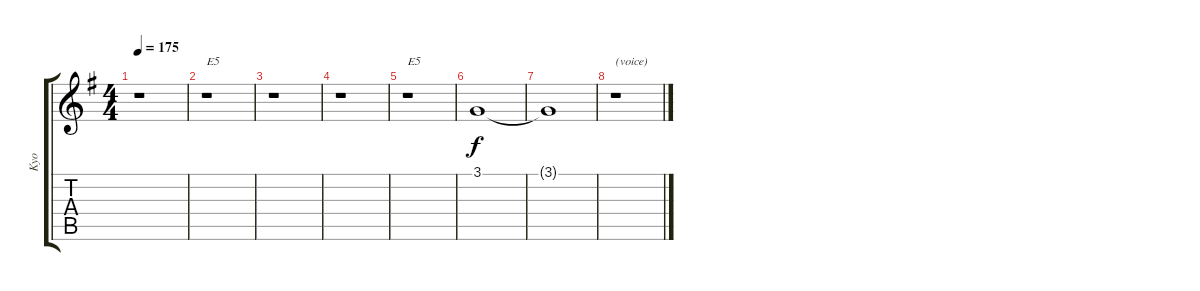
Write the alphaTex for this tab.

\track ("Kyo" "Kyo") {instrument lead2sawtooth}
\staff {score tabs}
\tuning (E4 B3 G3 D3 A2 E2) {hide}
\ts (4 4)
\tempo 175
\clef g2
\ks g
r.1{dy f} |
r.1{txt "E5"} |
r.1 |
r.1 |
r.1{txt "E5"} |
3.1.1 |
3.1{t}.1 |
r.1{txt "(voice)"}
